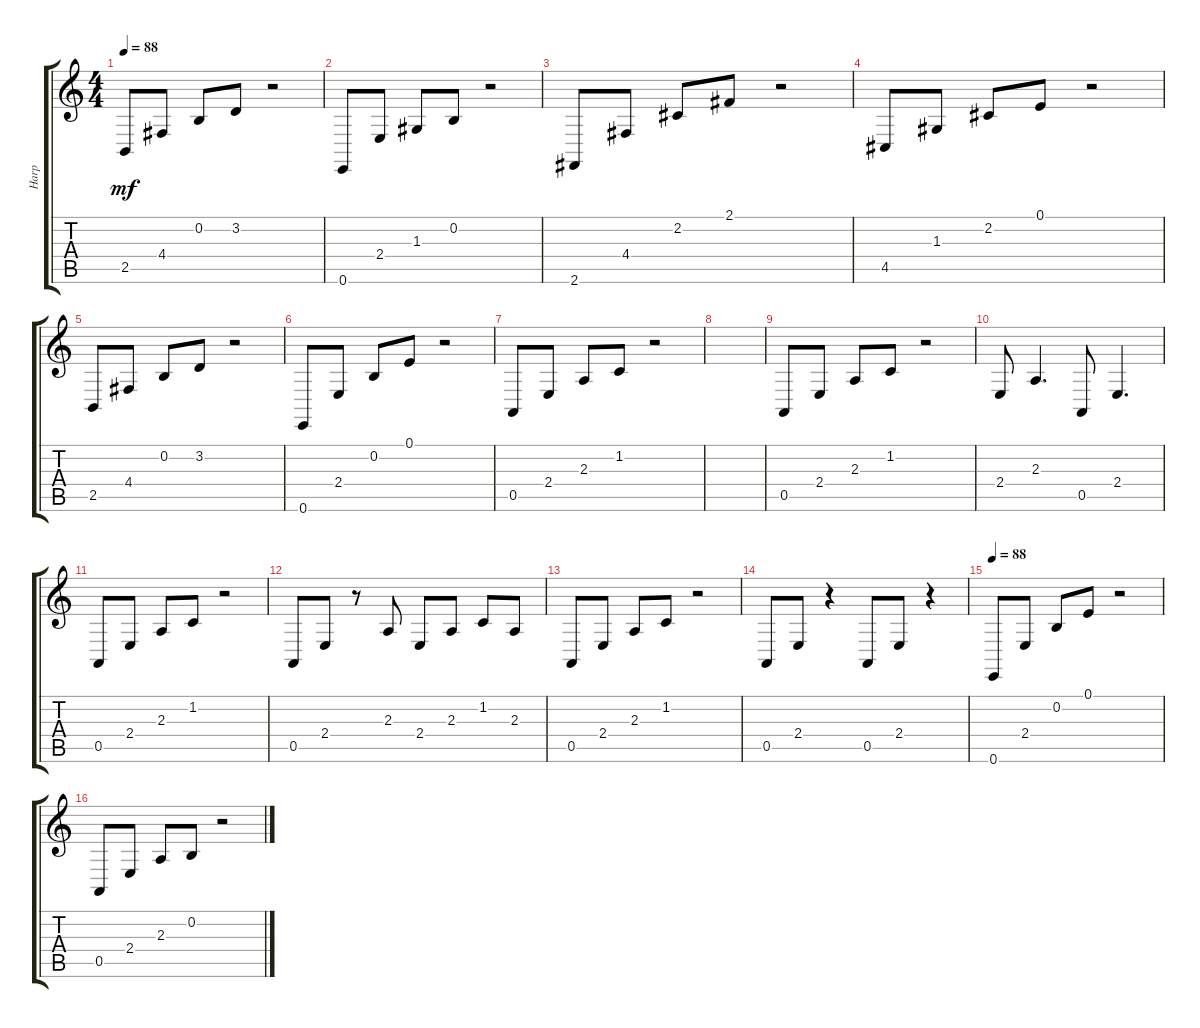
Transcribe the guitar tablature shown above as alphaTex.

\track ("Harp" "Harp") {instrument orchestralharp}
\staff {score tabs}
\tuning (E4 B3 G3 D3 A2 E2) {hide}
\ts (4 4)
\tempo 88
\clef g2
\ks c
2.5.8{dy mf} 4.4.8 0.2.8 3.2.8 r.2 |
0.6.8 2.4.8 1.3.8 0.2.8 r.2 |
2.6.8 4.4.8 2.2.8 2.1.8 r.2 |
4.5.8 1.3.8 2.2.8 0.1.8 r.2 |
2.5.8 4.4.8 0.2.8 3.2.8 r.2 |
0.6.8 2.4.8 0.2.8 0.1.8 r.2 |
0.5.8 2.4.8 2.3.8 1.2.8 r.2 |
|
0.5.8 2.4.8 2.3.8 1.2.8 r.2 |
2.4.8 2.3.4{d} 0.5.8 2.4.4{d} |
0.5.8 2.4.8 2.3.8 1.2.8 r.2 |
0.5.8 2.4.8 r.8 2.3.8 2.4.8 2.3.8 1.2.8 2.3.8 |
0.5.8 2.4.8 2.3.8 1.2.8 r.2 |
0.5.8 2.4.8 r.4 0.5.8 2.4.8 r.4 |
\tempo 88
0.6.8 2.4.8 0.2.8 0.1.8 r.2 |
0.5.8 2.4.8 2.3.8 0.2.8 r.2
